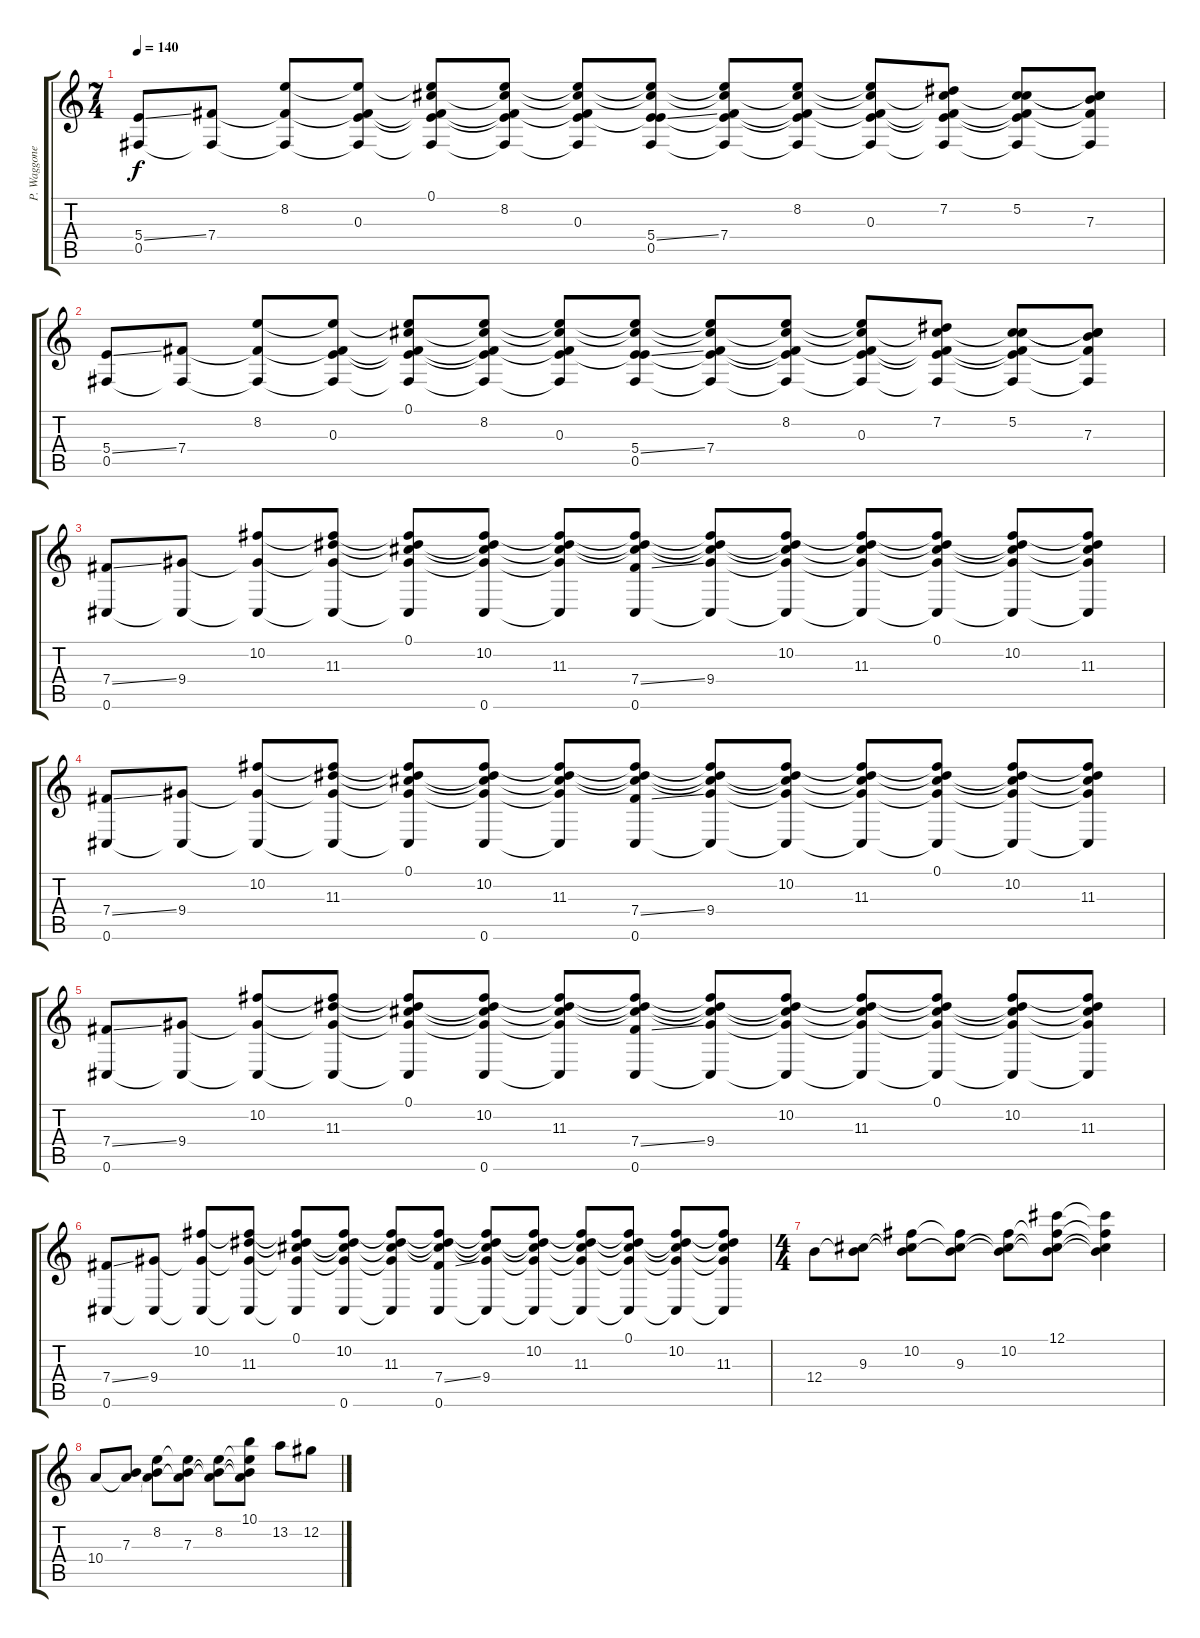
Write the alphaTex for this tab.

\track ("P. Waggoner Lead Gtr." "P. Waggone") {instrument distortionguitar}
\staff {score tabs}
\tuning (Db4 Ab3 E3 B2 Gb2 Db2) {hide}
\ts (7 4)
\tempo 140
\clef g2
\ks c
(5.4{ss} 0.5).8{dy f} (7.4 0.5{t}).8 (8.2 7.4{t} 0.5{t}).8 (8.2{t} 0.3 7.4{t} 0.5{t}).8 (0.1 8.2{t} 0.3{t} 7.4{t} 0.5{t}).8 (0.1{t} 8.2 0.3{t} 7.4{t} 0.5{t}).8 (0.1{t} 8.2{t} 0.3 7.4{t} 0.5{t}).8 (0.1{t} 8.2{t} 0.3{t} 5.4{ss} 0.5).8 (0.1{t} 8.2{t} 0.3{t} 7.4 0.5{t}).8 (0.1{t} 8.2 0.3{t} 7.4{t} 0.5{t}).8 (0.1{t} 8.2{t} 0.3 7.4{t} 0.5{t}).8 (0.1{t} 7.2 0.3{t} 7.4{t} 0.5{t}).8 (0.1{t} 5.2 0.3{t} 7.4{t} 0.5{t}).8 (0.1{t} 5.2{t} 7.3 7.4{t} 0.5{t}).8 |
(5.4{ss} 0.5).8 (7.4 0.5{t}).8 (8.2 7.4{t} 0.5{t}).8 (8.2{t} 0.3 7.4{t} 0.5{t}).8 (0.1 8.2{t} 0.3{t} 7.4{t} 0.5{t}).8 (0.1{t} 8.2 0.3{t} 7.4{t} 0.5{t}).8 (0.1{t} 8.2{t} 0.3 7.4{t} 0.5{t}).8 (0.1{t} 8.2{t} 0.3{t} 5.4{ss} 0.5).8 (0.1{t} 8.2{t} 0.3{t} 7.4 0.5{t}).8 (0.1{t} 8.2 0.3{t} 7.4{t} 0.5{t}).8 (0.1{t} 8.2{t} 0.3 7.4{t} 0.5{t}).8 (0.1{t} 7.2 0.3{t} 7.4{t} 0.5{t}).8 (0.1{t} 5.2 0.3{t} 7.4{t} 0.5{t}).8 (0.1{t} 5.2{t} 7.3 7.4{t} 0.5{t}).8 |
(7.4{ss} 0.6).8 (9.4 0.6{t}).8 (10.2 9.4{t} 0.6{t}).8 (10.2{t} 11.3 9.4{t} 0.6{t}).8 (0.1 10.2{t} 11.3{t} 9.4{t} 0.6{t}).8 (0.1{t} 10.2 11.3{t} 9.4{t} 0.6).8 (0.1{t} 10.2{t} 11.3 9.4{t} 0.6{t}).8 (0.1{t} 10.2{t} 11.3{t} 7.4{ss} 0.6).8 (0.1{t} 10.2{t} 11.3{t} 9.4 0.6{t}).8 (0.1{t} 10.2 11.3{t} 9.4{t} 0.6{t}).8 (0.1{t} 10.2{t} 11.3 9.4{t} 0.6{t}).8 (0.1 10.2{t} 11.3{t} 9.4{t} 0.6{t}).8 (0.1{t} 10.2 11.3{t} 9.4{t} 0.6{t}).8 (0.1{t} 10.2{t} 11.3 9.4{t} 0.6{t}).8 |
(7.4{ss} 0.6).8 (9.4 0.6{t}).8 (10.2 9.4{t} 0.6{t}).8 (10.2{t} 11.3 9.4{t} 0.6{t}).8 (0.1 10.2{t} 11.3{t} 9.4{t} 0.6{t}).8 (0.1{t} 10.2 11.3{t} 9.4{t} 0.6).8 (0.1{t} 10.2{t} 11.3 9.4{t} 0.6{t}).8 (0.1{t} 10.2{t} 11.3{t} 7.4{ss} 0.6).8 (0.1{t} 10.2{t} 11.3{t} 9.4 0.6{t}).8 (0.1{t} 10.2 11.3{t} 9.4{t} 0.6{t}).8 (0.1{t} 10.2{t} 11.3 9.4{t} 0.6{t}).8 (0.1 10.2{t} 11.3{t} 9.4{t} 0.6{t}).8 (0.1{t} 10.2 11.3{t} 9.4{t} 0.6{t}).8 (0.1{t} 10.2{t} 11.3 9.4{t} 0.6{t}).8 |
(7.4{ss} 0.6).8 (9.4 0.6{t}).8 (10.2 9.4{t} 0.6{t}).8 (10.2{t} 11.3 9.4{t} 0.6{t}).8 (0.1 10.2{t} 11.3{t} 9.4{t} 0.6{t}).8 (0.1{t} 10.2 11.3{t} 9.4{t} 0.6).8 (0.1{t} 10.2{t} 11.3 9.4{t} 0.6{t}).8 (0.1{t} 10.2{t} 11.3{t} 7.4{ss} 0.6).8 (0.1{t} 10.2{t} 11.3{t} 9.4 0.6{t}).8 (0.1{t} 10.2 11.3{t} 9.4{t} 0.6{t}).8 (0.1{t} 10.2{t} 11.3 9.4{t} 0.6{t}).8 (0.1 10.2{t} 11.3{t} 9.4{t} 0.6{t}).8 (0.1{t} 10.2 11.3{t} 9.4{t} 0.6{t}).8 (0.1{t} 10.2{t} 11.3 9.4{t} 0.6{t}).8 |
(7.4{ss} 0.6).8 (9.4 0.6{t}).8 (10.2 9.4{t} 0.6{t}).8 (10.2{t} 11.3 9.4{t} 0.6{t}).8 (0.1 10.2{t} 11.3{t} 9.4{t} 0.6{t}).8 (0.1{t} 10.2 11.3{t} 9.4{t} 0.6).8 (0.1{t} 10.2{t} 11.3 9.4{t} 0.6{t}).8 (0.1{t} 10.2{t} 11.3{t} 7.4{ss} 0.6).8 (0.1{t} 10.2{t} 11.3{t} 9.4 0.6{t}).8 (0.1{t} 10.2 11.3{t} 9.4{t} 0.6{t}).8 (0.1{t} 10.2{t} 11.3 9.4{t} 0.6{t}).8 (0.1 10.2{t} 11.3{t} 9.4{t} 0.6{t}).8 (0.1{t} 10.2 11.3{t} 9.4{t} 0.6{t}).8 (0.1{t} 10.2{t} 11.3 9.4{t} 0.6{t}).8 |
\ts (4 4)
12.4.8 (9.3 12.4{t}).8 (10.2 9.3{t} 12.4{t}).8 (10.2{t} 9.3 12.4{t}).8 (10.2 9.3{t} 12.4{t}).8 (12.1 10.2{t} 9.3{t} 12.4{t}).8 (12.1{t} 10.2{t} 9.3{t} 12.4{t}).4 |
10.4.8 (7.3 10.4{t}).8 (8.2 7.3{t} 10.4{t}).8 (8.2{t} 7.3 10.4{t}).8 (8.2 7.3{t} 10.4{t}).8 (10.1 8.2{t} 7.3{t} 10.4{t}).8 13.2.8 12.2.8
